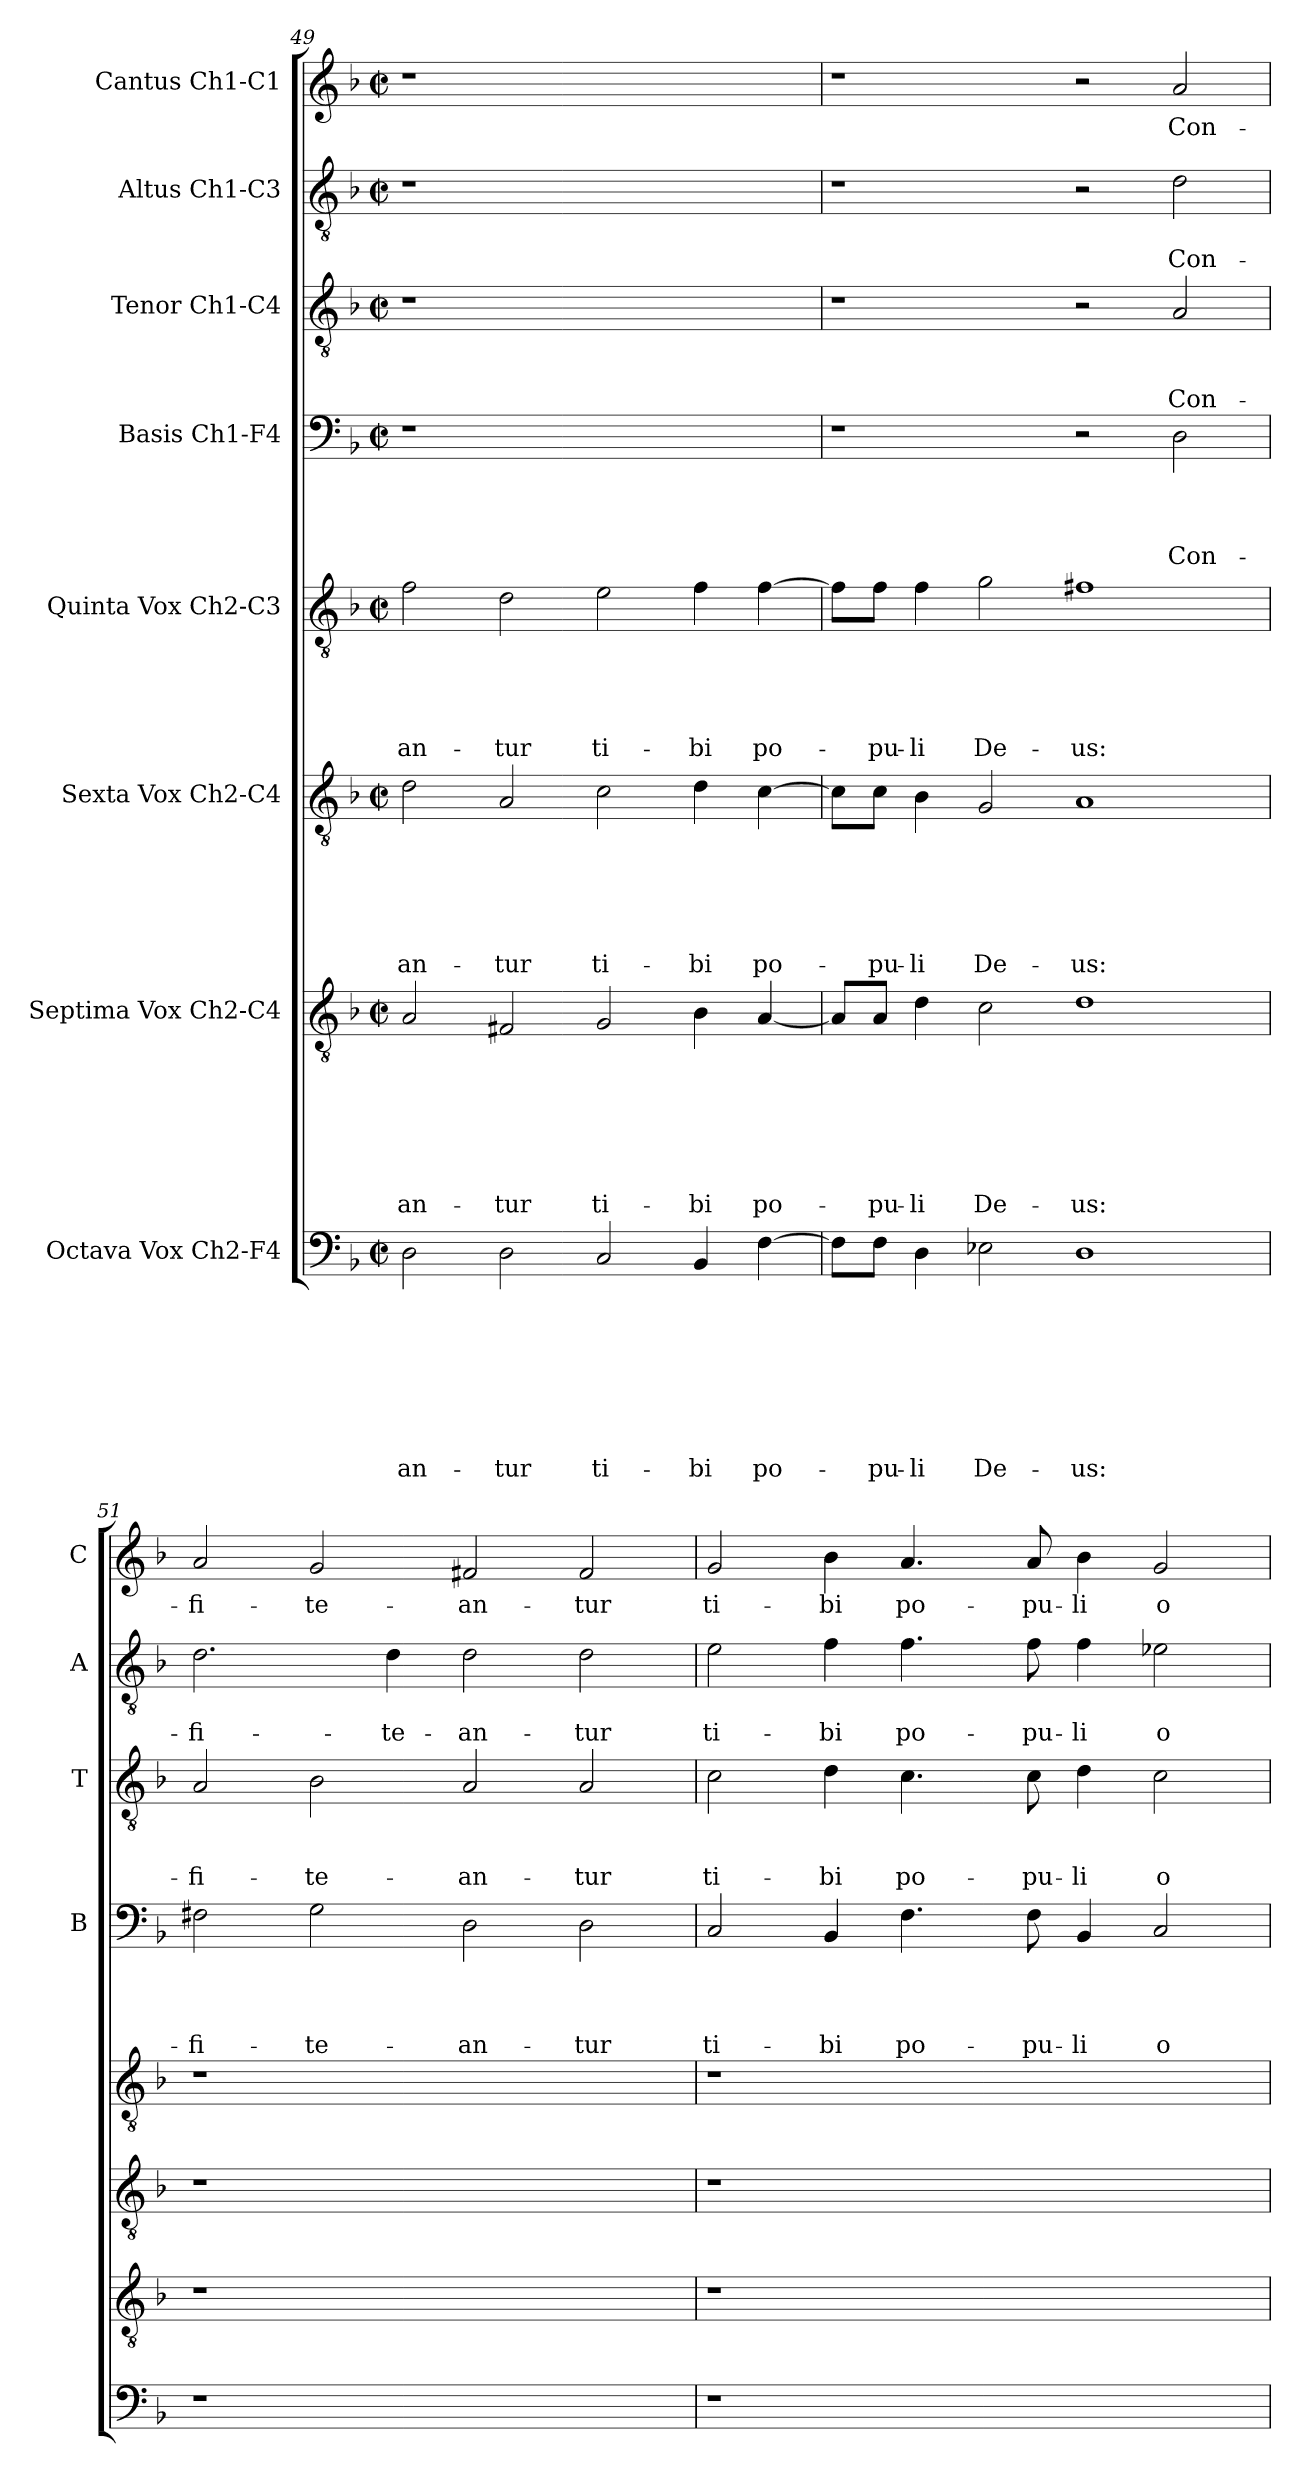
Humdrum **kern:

**kern	**text	**text	**text	**text	**text	**text	**text	**text	**kern	**text	**text	**text	**text	**text	**text	**text	**kern	**text	**text	**text	**text	**text	**text	**kern	**text	**text	**text	**text	**text	**kern	**text	**text	**text	**text	**kern	**text	**text	**text	**kern	**text	**text	**kern	**text
*part8	*part8	*part8	*part8	*part8	*part8	*part8	*part8	*part8	*part7	*part7	*part7	*part7	*part7	*part7	*part7	*part7	*part6	*part6	*part6	*part6	*part6	*part6	*part6	*part5	*part5	*part5	*part5	*part5	*part5	*part4	*part4	*part4	*part4	*part4	*part3	*part3	*part3	*part3	*part2	*part2	*part2	*part1	*part1
*staff8	*staff8	*staff8	*staff8	*staff8	*staff8	*staff8	*staff8	*staff8	*staff7	*staff7	*staff7	*staff7	*staff7	*staff7	*staff7	*staff7	*staff6	*staff6	*staff6	*staff6	*staff6	*staff6	*staff6	*staff5	*staff5	*staff5	*staff5	*staff5	*staff5	*staff4	*staff4	*staff4	*staff4	*staff4	*staff3	*staff3	*staff3	*staff3	*staff2	*staff2	*staff2	*staff1	*staff1
*I"Octava Vox Ch2-F4	*	*	*	*	*	*	*	*	*I"Septima Vox Ch2-C4	*	*	*	*	*	*	*	*I"Sexta Vox Ch2-C4	*	*	*	*	*	*	*I"Quinta Vox Ch2-C3	*	*	*	*	*	*I"Basis Ch1-F4	*	*	*	*	*I"Tenor Ch1-C4	*	*	*	*I"Altus Ch1-C3	*	*	*I"Cantus Ch1-C1	*
*	*	*	*	*	*	*	*	*	*	*	*	*	*	*	*	*	*	*	*	*	*	*	*	*	*	*	*	*	*	*I'B	*	*	*	*	*I'T	*	*	*	*I'A	*	*	*I'C	*
*clefF4	*	*	*	*	*	*	*	*	*clefGv2	*	*	*	*	*	*	*	*clefGv2	*	*	*	*	*	*	*clefGv2	*	*	*	*	*	*clefF4	*	*	*	*	*clefGv2	*	*	*	*clefGv2	*	*	*clefG2	*
*k[b-]	*	*	*	*	*	*	*	*	*k[b-]	*	*	*	*	*	*	*	*k[b-]	*	*	*	*	*	*	*k[b-]	*	*	*	*	*	*k[b-]	*	*	*	*	*k[b-]	*	*	*	*k[b-]	*	*	*k[b-]	*
*F:	*	*	*	*	*	*	*	*	*F:	*	*	*	*	*	*	*	*F:	*	*	*	*	*	*	*F:	*	*	*	*	*	*F:	*	*	*	*	*F:	*	*	*	*F:	*	*	*F:	*
*M2/2	*	*	*	*	*	*	*	*	*M2/2	*	*	*	*	*	*	*	*M2/2	*	*	*	*	*	*	*M2/2	*	*	*	*	*	*M2/2	*	*	*	*	*M2/2	*	*	*	*M2/2	*	*	*M2/2	*
*met(c|)	*	*	*	*	*	*	*	*	*met(c|)	*	*	*	*	*	*	*	*met(c|)	*	*	*	*	*	*	*met(c|)	*	*	*	*	*	*met(c|)	*	*	*	*	*met(c|)	*	*	*	*met(c|)	*	*	*met(c|)	*
=49	=49	=49	=49	=49	=49	=49	=49	=49	=49	=49	=49	=49	=49	=49	=49	=49	=49	=49	=49	=49	=49	=49	=49	=49	=49	=49	=49	=49	=49	=49	=49	=49	=49	=49	=49	=49	=49	=49	=49	=49	=49	=49	=49
!	!	!	!	!	!	!	!	!LO:LY:b	!	!	!	!	!	!	!	!LO:LY:b	!	!	!	!	!	!	!LO:LY:b	!	!	!	!	!	!LO:LY:b	!	!	!	!	!	!	!	!	!	!	!	!	!	!
2D\	.	.	.	.	.	.	.	-an-	2A/	.	.	.	.	.	.	-an-	2d\	.	.	.	.	.	-an-	2f\	.	.	.	.	-an-	1r	.	.	.	.	1r	.	.	.	1r	.	.	1r	.
!	!	!	!	!	!	!	!	!LO:LY:b	!	!	!	!	!	!	!	!LO:LY:b	!	!	!	!	!	!	!LO:LY:b	!	!	!	!	!	!LO:LY:b	!	!	!	!	!	!	!	!	!	!	!	!	!	!
2D\	.	.	.	.	.	.	.	-tur	2F#X/	.	.	.	.	.	.	-tur	2A/	.	.	.	.	.	-tur	2d\	.	.	.	.	-tur	.	.	.	.	.	.	.	.	.	.	.	.	.	.
!	!	!	!	!	!	!	!	!LO:LY:b	!	!	!	!	!	!	!	!LO:LY:b	!	!	!	!	!	!	!LO:LY:b	!	!	!	!	!	!LO:LY:b	!	!	!	!	!	!	!	!	!	!	!	!	!	!
2C/	.	.	.	.	.	.	.	ti-	2G/	.	.	.	.	.	.	ti-	2c\	.	.	.	.	.	ti-	2e\	.	.	.	.	ti-	1ryy	.	.	.	.	1ryy	.	.	.	1ryy	.	.	1ryy	.
!	!	!	!	!	!	!	!	!LO:LY:b	!	!	!	!	!	!	!	!LO:LY:b	!	!	!	!	!	!	!LO:LY:b	!	!	!	!	!	!LO:LY:b	!	!	!	!	!	!	!	!	!	!	!	!	!	!
4BB-/	.	.	.	.	.	.	.	-bi	4B-\	.	.	.	.	.	.	-bi	4d\	.	.	.	.	.	-bi	4f\	.	.	.	.	-bi	.	.	.	.	.	.	.	.	.	.	.	.	.	.
!	!	!	!	!	!	!	!	!LO:LY:b	!	!	!	!	!	!	!	!LO:LY:b	!	!	!	!	!	!	!LO:LY:b	!	!	!	!	!	!LO:LY:b	!	!	!	!	!	!	!	!	!	!	!	!	!	!
[4F\	.	.	.	.	.	.	.	po-	[4A/	.	.	.	.	.	.	po-	[4c\	.	.	.	.	.	po-	[4f\	.	.	.	.	po-	.	.	.	.	.	.	.	.	.	.	.	.	.	.
=50	=50	=50	=50	=50	=50	=50	=50	=50	=50	=50	=50	=50	=50	=50	=50	=50	=50	=50	=50	=50	=50	=50	=50	=50	=50	=50	=50	=50	=50	=50	=50	=50	=50	=50	=50	=50	=50	=50	=50	=50	=50	=50	=50
8F\L]	.	.	.	.	.	.	.	.	8A/L]	.	.	.	.	.	.	.	8c\L]	.	.	.	.	.	.	8f\L]	.	.	.	.	.	1r	.	.	.	.	1r	.	.	.	1r	.	.	1r	.
!	!	!	!	!	!	!	!	!LO:LY:b	!	!	!	!	!	!	!	!LO:LY:b	!	!	!	!	!	!	!LO:LY:b	!	!	!	!	!	!LO:LY:b	!	!	!	!	!	!	!	!	!	!	!	!	!	!
8F\J	.	.	.	.	.	.	.	-pu-	8A/J	.	.	.	.	.	.	-pu-	8c\J	.	.	.	.	.	-pu-	8f\J	.	.	.	.	-pu-	.	.	.	.	.	.	.	.	.	.	.	.	.	.
!	!	!	!	!	!	!	!	!LO:LY:b	!	!	!	!	!	!	!	!LO:LY:b	!	!	!	!	!	!	!LO:LY:b	!	!	!	!	!	!LO:LY:b	!	!	!	!	!	!	!	!	!	!	!	!	!	!
4D\	.	.	.	.	.	.	.	-li	4d\	.	.	.	.	.	.	-li	4B-\	.	.	.	.	.	-li	4f\	.	.	.	.	-li	.	.	.	.	.	.	.	.	.	.	.	.	.	.
!	!	!	!	!	!	!	!	!LO:LY:b	!	!	!	!	!	!	!	!LO:LY:b	!	!	!	!	!	!	!LO:LY:b	!	!	!	!	!	!LO:LY:b	!	!	!	!	!	!	!	!	!	!	!	!	!	!
2E-X\	.	.	.	.	.	.	.	De-	2c\	.	.	.	.	.	.	De-	2G/	.	.	.	.	.	De-	2g\	.	.	.	.	De-	.	.	.	.	.	.	.	.	.	.	.	.	.	.
!	!	!	!	!	!	!	!	!LO:LY:b	!	!	!	!	!	!	!	!LO:LY:b	!	!	!	!	!	!	!LO:LY:b	!	!	!	!	!	!LO:LY:b	!	!	!	!	!	!	!	!	!	!	!	!	!	!
1D	.	.	.	.	.	.	.	-us:	1d	.	.	.	.	.	.	-us:	1A	.	.	.	.	.	-us:	1f#X	.	.	.	.	-us:	2r	.	.	.	.	2r	.	.	.	2r	.	.	2r	.
!	!	!	!	!	!	!	!	!	!	!	!	!	!	!	!	!	!	!	!	!	!	!	!	!	!	!	!	!	!	!	!	!	!	!LO:LY:b	!	!	!	!LO:LY:b	!	!	!LO:LY:b	!	!LO:LY:b
.	.	.	.	.	.	.	.	.	.	.	.	.	.	.	.	.	.	.	.	.	.	.	.	.	.	.	.	.	.	2D\	.	.	.	Con-	2A/	.	.	Con-	2d\	.	Con-	2a/	Con-
=51	=51	=51	=51	=51	=51	=51	=51	=51	=51	=51	=51	=51	=51	=51	=51	=51	=51	=51	=51	=51	=51	=51	=51	=51	=51	=51	=51	=51	=51	=51	=51	=51	=51	=51	=51	=51	=51	=51	=51	=51	=51	=51	=51
!	!	!	!	!	!	!	!	!	!	!	!	!	!	!	!	!	!	!	!	!	!	!	!	!	!	!	!	!	!	!	!	!	!	!LO:LY:b	!	!	!	!LO:LY:b	!	!	!LO:LY:b	!	!LO:LY:b
1r	.	.	.	.	.	.	.	.	1r	.	.	.	.	.	.	.	1r	.	.	.	.	.	.	1r	.	.	.	.	.	2F#X\	.	.	.	-fi-	2A/	.	.	-fi-	2.d\	.	-fi-	2a/	-fi-
!	!	!	!	!	!	!	!	!	!	!	!	!	!	!	!	!	!	!	!	!	!	!	!	!	!	!	!	!	!	!	!	!	!	!LO:LY:b	!	!	!	!LO:LY:b	!	!	!	!	!LO:LY:b
.	.	.	.	.	.	.	.	.	.	.	.	.	.	.	.	.	.	.	.	.	.	.	.	.	.	.	.	.	.	2G\	.	.	.	-te-	2B-\	.	.	-te-	.	.	.	2g/	-te-
!	!	!	!	!	!	!	!	!	!	!	!	!	!	!	!	!	!	!	!	!	!	!	!	!	!	!	!	!	!	!	!	!	!	!	!	!	!	!	!	!	!LO:LY:b	!	!
.	.	.	.	.	.	.	.	.	.	.	.	.	.	.	.	.	.	.	.	.	.	.	.	.	.	.	.	.	.	.	.	.	.	.	.	.	.	.	4d\	.	-te-	.	.
!	!	!	!	!	!	!	!	!	!	!	!	!	!	!	!	!	!	!	!	!	!	!	!	!	!	!	!	!	!	!	!	!	!	!LO:LY:b	!	!	!	!LO:LY:b	!	!	!LO:LY:b	!	!LO:LY:b
1ryy	.	.	.	.	.	.	.	.	1ryy	.	.	.	.	.	.	.	1ryy	.	.	.	.	.	.	1ryy	.	.	.	.	.	2D\	.	.	.	-an-	2A/	.	.	-an-	2d\	.	-an-	2f#X/	-an-
!	!	!	!	!	!	!	!	!	!	!	!	!	!	!	!	!	!	!	!	!	!	!	!	!	!	!	!	!	!	!	!	!	!	!LO:LY:b	!	!	!	!LO:LY:b	!	!	!LO:LY:b	!	!LO:LY:b
.	.	.	.	.	.	.	.	.	.	.	.	.	.	.	.	.	.	.	.	.	.	.	.	.	.	.	.	.	.	2D\	.	.	.	-tur	2A/	.	.	-tur	2d\	.	-tur	2f#/	-tur
=52	=52	=52	=52	=52	=52	=52	=52	=52	=52	=52	=52	=52	=52	=52	=52	=52	=52	=52	=52	=52	=52	=52	=52	=52	=52	=52	=52	=52	=52	=52	=52	=52	=52	=52	=52	=52	=52	=52	=52	=52	=52	=52	=52
!	!	!	!	!	!	!	!	!	!	!	!	!	!	!	!	!	!	!	!	!	!	!	!	!	!	!	!	!	!	!	!	!	!	!LO:LY:b	!	!	!	!LO:LY:b	!	!	!LO:LY:b	!	!LO:LY:b
1r	.	.	.	.	.	.	.	.	1r	.	.	.	.	.	.	.	1r	.	.	.	.	.	.	1r	.	.	.	.	.	2C/	.	.	.	ti-	2c\	.	.	ti-	2e\	.	ti-	2g/	ti-
!	!	!	!	!	!	!	!	!	!	!	!	!	!	!	!	!	!	!	!	!	!	!	!	!	!	!	!	!	!	!	!	!	!	!LO:LY:b	!	!	!	!LO:LY:b	!	!	!LO:LY:b	!	!LO:LY:b
.	.	.	.	.	.	.	.	.	.	.	.	.	.	.	.	.	.	.	.	.	.	.	.	.	.	.	.	.	.	4BB-/	.	.	.	-bi	4d\	.	.	-bi	4f\	.	-bi	4b-\	-bi
!	!	!	!	!	!	!	!	!	!	!	!	!	!	!	!	!	!	!	!	!	!	!	!	!	!	!	!	!	!	!	!	!	!	!LO:LY:b	!	!	!	!LO:LY:b	!	!	!LO:LY:b	!	!LO:LY:b
.	.	.	.	.	.	.	.	.	.	.	.	.	.	.	.	.	.	.	.	.	.	.	.	.	.	.	.	.	.	4.F\	.	.	.	po-	4.c\	.	.	po-	4.f\	.	po-	4.a/	po-
1ryy	.	.	.	.	.	.	.	.	1ryy	.	.	.	.	.	.	.	1ryy	.	.	.	.	.	.	1ryy	.	.	.	.	.	.	.	.	.	.	.	.	.	.	.	.	.	.	.
!	!	!	!	!	!	!	!	!	!	!	!	!	!	!	!	!	!	!	!	!	!	!	!	!	!	!	!	!	!	!	!	!	!	!LO:LY:b	!	!	!	!LO:LY:b	!	!	!LO:LY:b	!	!LO:LY:b
.	.	.	.	.	.	.	.	.	.	.	.	.	.	.	.	.	.	.	.	.	.	.	.	.	.	.	.	.	.	8F\	.	.	.	-pu-	8c\	.	.	-pu-	8f\	.	-pu-	8a/	-pu-
!	!	!	!	!	!	!	!	!	!	!	!	!	!	!	!	!	!	!	!	!	!	!	!	!	!	!	!	!	!	!	!	!	!	!LO:LY:b	!	!	!	!LO:LY:b	!	!	!LO:LY:b	!	!LO:LY:b
.	.	.	.	.	.	.	.	.	.	.	.	.	.	.	.	.	.	.	.	.	.	.	.	.	.	.	.	.	.	4BB-/	.	.	.	-li	4d\	.	.	-li	4f\	.	-li	4b-\	-li
!	!	!	!	!	!	!	!	!	!	!	!	!	!	!	!	!	!	!	!	!	!	!	!	!	!	!	!	!	!	!	!	!	!	!LO:LY:b	!	!	!	!LO:LY:b	!	!	!LO:LY:b	!	!LO:LY:b
.	.	.	.	.	.	.	.	.	.	.	.	.	.	.	.	.	.	.	.	.	.	.	.	.	.	.	.	.	.	2C/	.	.	.	o-	2c\	.	.	o-	2e-X\	.	o-	2g/	o-
=	=	=	=	=	=	=	=	=	=	=	=	=	=	=	=	=	=	=	=	=	=	=	=	=	=	=	=	=	=	=	=	=	=	=	=	=	=	=	=	=	=	=	=
*-	*-	*-	*-	*-	*-	*-	*-	*-	*-	*-	*-	*-	*-	*-	*-	*-	*-	*-	*-	*-	*-	*-	*-	*-	*-	*-	*-	*-	*-	*-	*-	*-	*-	*-	*-	*-	*-	*-	*-	*-	*-	*-	*-
